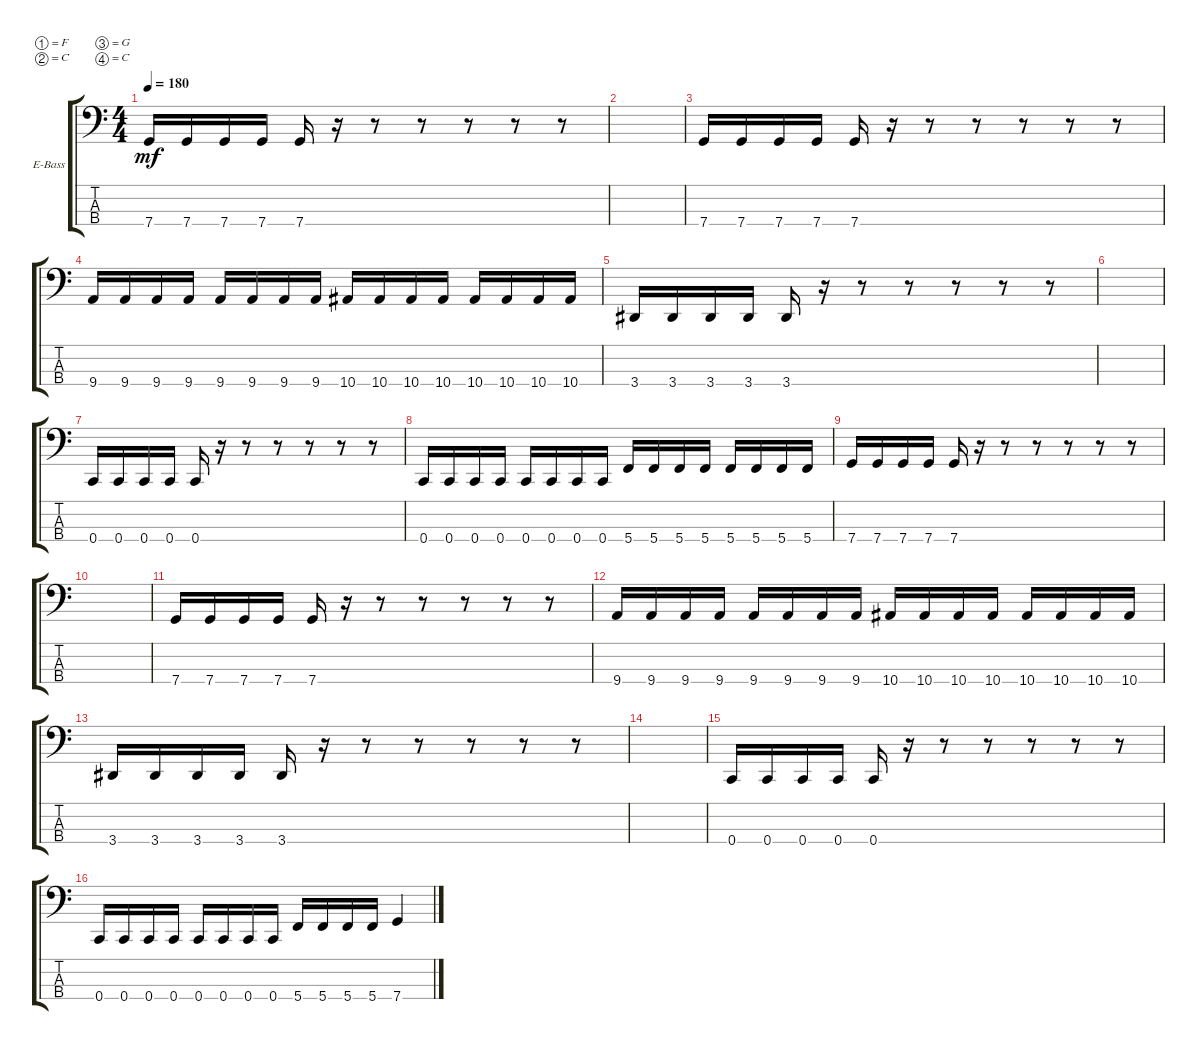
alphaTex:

\defaultSystemsLayout 4
\bracketExtendMode groupsimilarinstruments
\firstSystemTrackNameOrientation horizontal
\otherSystemsTrackNameOrientation horizontal
\track ("Electric Bass" "E-Bass") {instrument electricbassfinger}
\staff {score tabs}
\tuning (F2 C2 G1 C1)
\ts (4 4)
\tempo 180
\clef f4
\scale
0.487395
\ks c
7.4.16{dy mf instrument electricbassfinger} 7.4.16 7.4.16 7.4.16 7.4.16 r.16 r.8 r.8 r.8 r.8 r.8 |
\scale
0.256303 |
\scale
0.256303 7.4.16 7.4.16 7.4.16 7.4.16 7.4.16 r.16 r.8 r.8 r.8 r.8 r.8 |
\scale
0.333333 9.4.16 9.4.16 9.4.16 9.4.16 9.4.16 9.4.16 9.4.16 9.4.16 10.4.16 10.4.16 10.4.16 10.4.16 10.4.16 10.4.16 10.4.16 10.4.16 |
\scale
0.333333 3.4.16 3.4.16 3.4.16 3.4.16 3.4.16 r.16 r.8 r.8 r.8 r.8 r.8 |
\scale
0.333333 |
\scale
0.333333 0.4.16 0.4.16 0.4.16 0.4.16 0.4.16 r.16 r.8 r.8 r.8 r.8 r.8 |
\scale
0.333333 0.4.16 0.4.16 0.4.16 0.4.16 0.4.16 0.4.16 0.4.16 0.4.16 5.4.16 5.4.16 5.4.16 5.4.16 5.4.16 5.4.16 5.4.16 5.4.16 |
\scale
0.333333 7.4.16 7.4.16 7.4.16 7.4.16 7.4.16 r.16 r.8 r.8 r.8 r.8 r.8 |
\scale
0.333333 |
\scale
0.333333 7.4.16 7.4.16 7.4.16 7.4.16 7.4.16 r.16 r.8 r.8 r.8 r.8 r.8 |
\scale
0.333333 9.4.16 9.4.16 9.4.16 9.4.16 9.4.16 9.4.16 9.4.16 9.4.16 10.4.16 10.4.16 10.4.16 10.4.16 10.4.16 10.4.16 10.4.16 10.4.16 |
\scale
0.333333 3.4.16 3.4.16 3.4.16 3.4.16 3.4.16 r.16 r.8 r.8 r.8 r.8 r.8 |
\scale
0.333333 |
\scale
0.333333 0.4.16 0.4.16 0.4.16 0.4.16 0.4.16 r.16 r.8 r.8 r.8 r.8 r.8 |
\scale
0.333333 0.4.16 0.4.16 0.4.16 0.4.16 0.4.16 0.4.16 0.4.16 0.4.16 5.4.16 5.4.16 5.4.16 5.4.16 7.4.4
